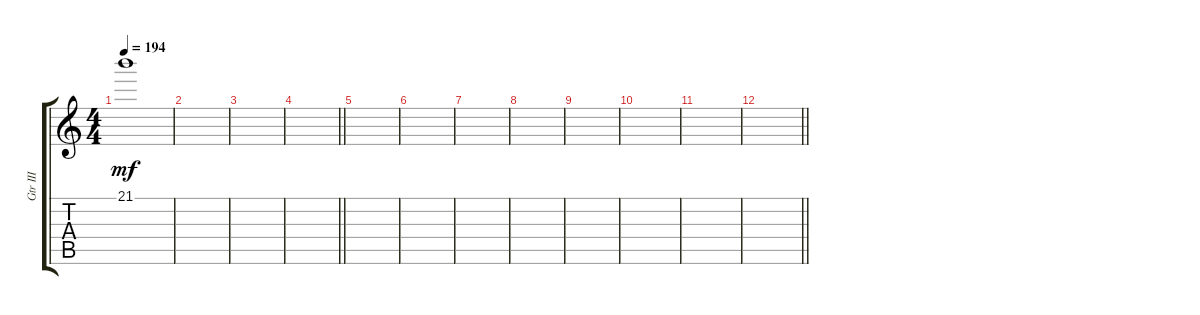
\track ("Gtr III" "Gtr III") {instrument overdrivenguitar}
\staff {score tabs}
\tuning (D4 A3 F3 C3 G2 D2) {hide}
\ts (4 4)
\tempo 194
\clef g2
\ks c
21.1.1{dy mf} |
|
|
\barLineRight lightlight
|
|
|
|
|
|
|
|
\barLineRight lightlight
